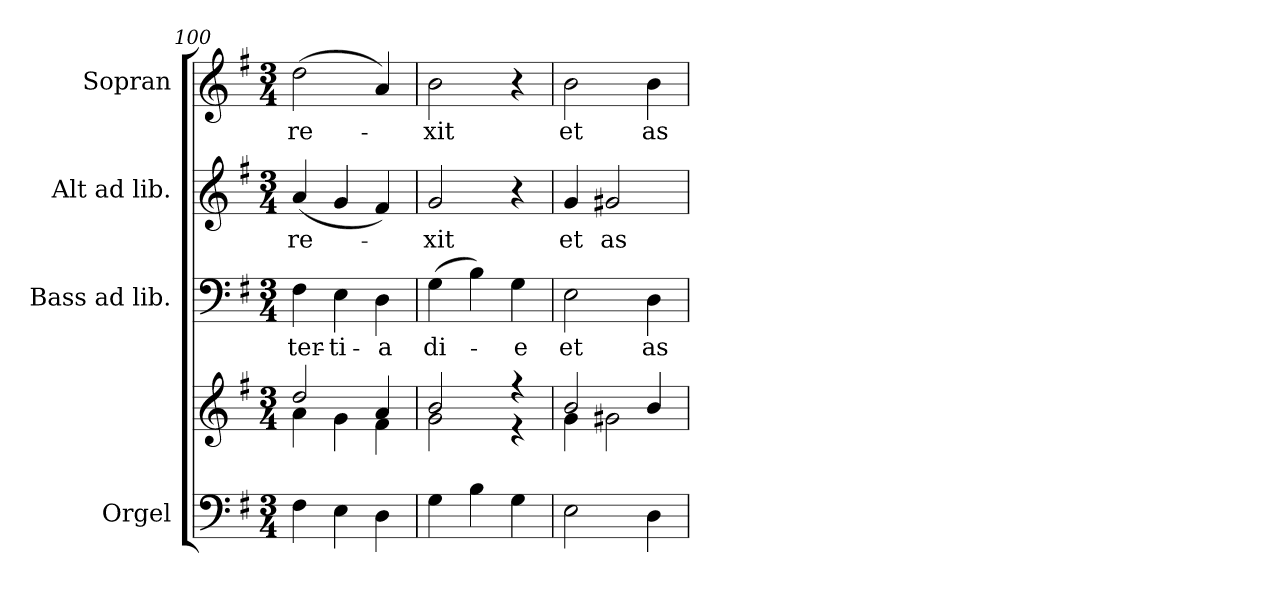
**kern	**kern	**kern	**text	**kern	**text	**kern	**text
*part4	*part4	*part3	*part3	*part2	*part2	*part1	*part1
*staff5	*staff4	*staff3	*staff3	*staff2	*staff2	*staff1	*staff1
*I"Orgel	*	*I"Bass ad lib.	*	*I"Alt ad lib.	*	*I"Sopran	*
*I'Org.	*	*I'B.	*	*I'A.	*	*I'S.	*
!!LO:PB:g=z
*clefF4	*clefG2	*clefF4	*	*clefG2	*	*clefG2	*
*k[f#]	*k[f#]	*k[f#]	*	*k[f#]	*	*k[f#]	*
*G:	*G:	*G:	*	*G:	*	*G:	*
*M3/4	*M3/4	*M3/4	*	*M3/4	*	*M3/4	*
=100	=100	=100	=100	=100	=100	=100	=100
*	*^	*	*	*	*	*	*
!	!	!	!	!LO:LY:b	!	!LO:LY:b	!	!LO:LY:b
4F#\	2dd/	4a\	4F#\	ter-	(<4a/	-re-	(>2dd\	-re-
!	!	!	!	!LO:LY:b	!	!	!	!
4E\	.	4g\	4E\	-ti-	4g/	.	.	.
!	!	!	!	!LO:LY:b	!	!	!	!
4D\	4a/	4f#\	4D\	-a	4f#/)	.	4a/)	.
=101	=101	=101	=101	=101	=101	=101	=101	=101
!	!	!	!	!LO:LY:b	!	!LO:LY:b	!	!LO:LY:b
4G\	2b/	2g\	(>4G\	di-	2g/	-xit	2b\	-xit
4B\	.	.	4B\)	.	.	.	.	.
!	!	!	!	!LO:LY:b	!	!	!	!
4G\	4r	4r	4G\	-e	4r	.	4r	.
=102	=102	=102	=102	=102	=102	=102	=102	=102
!	!	!	!	!LO:LY:b	!	!LO:LY:b	!	!LO:LY:b
2E\	2b/	4g\	2E\	et	4g/	et	2b\	et
!	!	!	!	!	!	!LO:LY:b	!	!
.	.	2g#X\	.	.	2g#X/	as-	.	.
!	!	!	!	!LO:LY:b	!	!	!	!LO:LY:b
4D\	4b/	.	4D\	as-	.	.	4b\	as-
*	*v	*v	*	*	*	*	*	*
=	=	=	=	=	=	=	=
*-	*-	*-	*-	*-	*-	*-	*-
